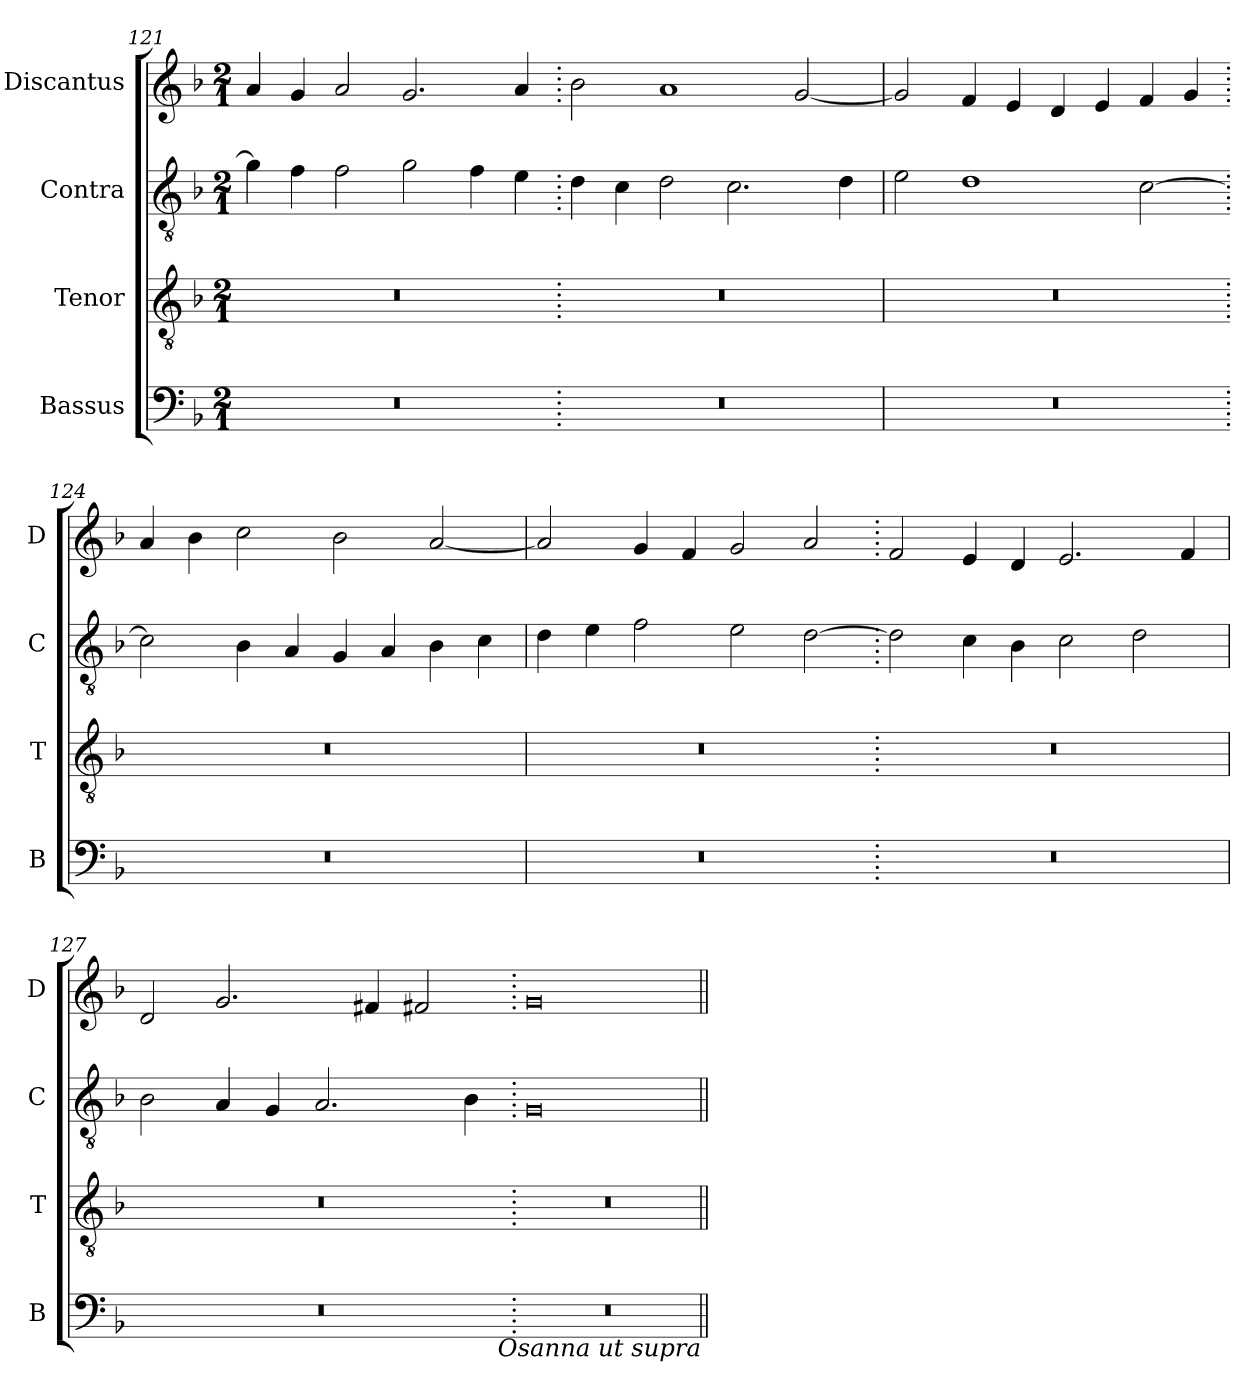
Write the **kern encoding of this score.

**kern	**kern	**kern	**kern
*part4	*part3	*part2	*part1
*staff4	*staff3	*staff2	*staff1
*I"Bassus	*I"Tenor	*I"Contra	*I"Discantus
*I'B	*I'T	*I'C	*I'D
*clefF4	*clefGv2	*clefGv2	*clefG2
*k[b-]	*k[b-]	*k[b-]	*k[b-]
*M2/1	*M2/1	*M2/1	*M2/1
=121	=121	=121	=121
0r	0r	4g\]	4a/
.	.	4f\	4g/
.	.	2f\	2a/
.	.	2g\	2.g/
.	.	4f\	.
.	.	4e\	4a/
=122.	=122.	=122.	=122.
0r	0r	4d\	2b-\
.	.	4c\	.
.	.	2d\	1a
.	.	2.c\	.
.	.	.	[2g/
.	.	4d\	.
=123	=123	=123	=123
0r	0r	2e\	2g/]
.	.	1d	4f/
.	.	.	4e/
.	.	.	4d/
.	.	.	4e/
.	.	[2c\	4f/
.	.	.	4g/
=124.	=124.	=124.	=124.
0r	0r	2c\]	4a/
.	.	.	4b-\
.	.	4B-\	2cc\
.	.	4A/	.
.	.	4G/	2b-\
.	.	4A/	.
.	.	4B-\	[2a/
.	.	4c\	.
=125	=125	=125	=125
0r	0r	4d\	2a/]
.	.	4e\	.
.	.	2f\	4g/
.	.	.	4f/
.	.	2e\	2g/
.	.	[2d\	2a/
=126.	=126.	=126.	=126.
0r	0r	2d\]	2f/
.	.	4c\	4e/
.	.	4B-\	4d/
.	.	2c\	2.e/
.	.	2d\	.
.	.	.	4f/
=127	=127	=127	=127
0r	0r	2B-\	2d/
.	.	4A/	2.g/
.	.	4G/	.
.	.	2.A/	.
.	.	.	4f#X/
.	.	.	2f#X/
.	.	4B-\	.
=128.	=128.	=128.	=128.
0r	0r	0G	0g
!LO:TX:b:i:rj:t=Osanna ut supra	!	!	!
=||	=||	=||	=||
*-	*-	*-	*-
